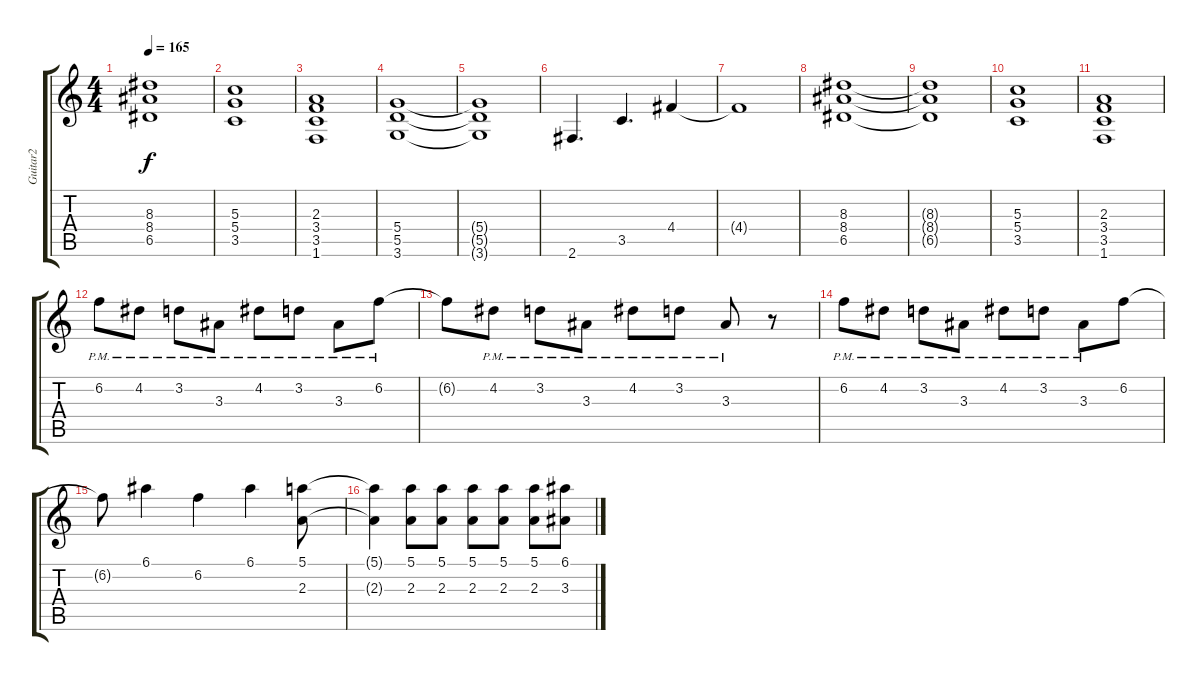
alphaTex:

\track ("Guitar2" "Guitar2") {instrument overdrivenguitar}
\staff {score tabs}
\tuning (E4 B3 G3 D3 A2 E2) {hide}
\ts (4 4)
\tempo 165
\clef g2
\ks c
(8.3{t} 8.4{t} 6.5{t}).1{dy f} |
(5.3 5.4 3.5).1 |
(2.3 3.4 3.5 1.6).1 |
(5.4 5.5 3.6).1 |
(5.4{t} 5.5{t} 3.6{t}).1 |
2.6.4{d} 3.5.4{d} 4.4.4 |
4.4{t}.1 |
(8.3 8.4 6.5).1 |
(8.3{t} 8.4{t} 6.5{t}).1 |
(5.3 5.4 3.5).1 |
(2.3 3.4 3.5 1.6).1 |
6.2{pm}.8 4.2{pm}.8 3.2{pm}.8 3.3{pm}.8 4.2{pm}.8 3.2{pm}.8 3.3{pm}.8 6.2{pm}.8 |
6.2{t}.8 4.2{pm}.8 3.2{pm}.8 3.3{pm}.8 4.2{pm}.8 3.2{pm}.8 3.3{pm}.8 r.8 |
6.2{pm}.8 4.2{pm}.8 3.2{pm}.8 3.3{pm}.8 4.2{pm}.8 3.2{pm}.8 3.3{pm}.8 6.2.8 |
6.2{t}.8 6.1.4 6.2.4 6.1.4 (5.1 2.3).8 |
(5.1{t} 2.3{t}).4 (5.1 2.3).8 (5.1 2.3).8 (5.1 2.3).8 (5.1 2.3).8 (5.1 2.3).8 (6.1 3.3).8
